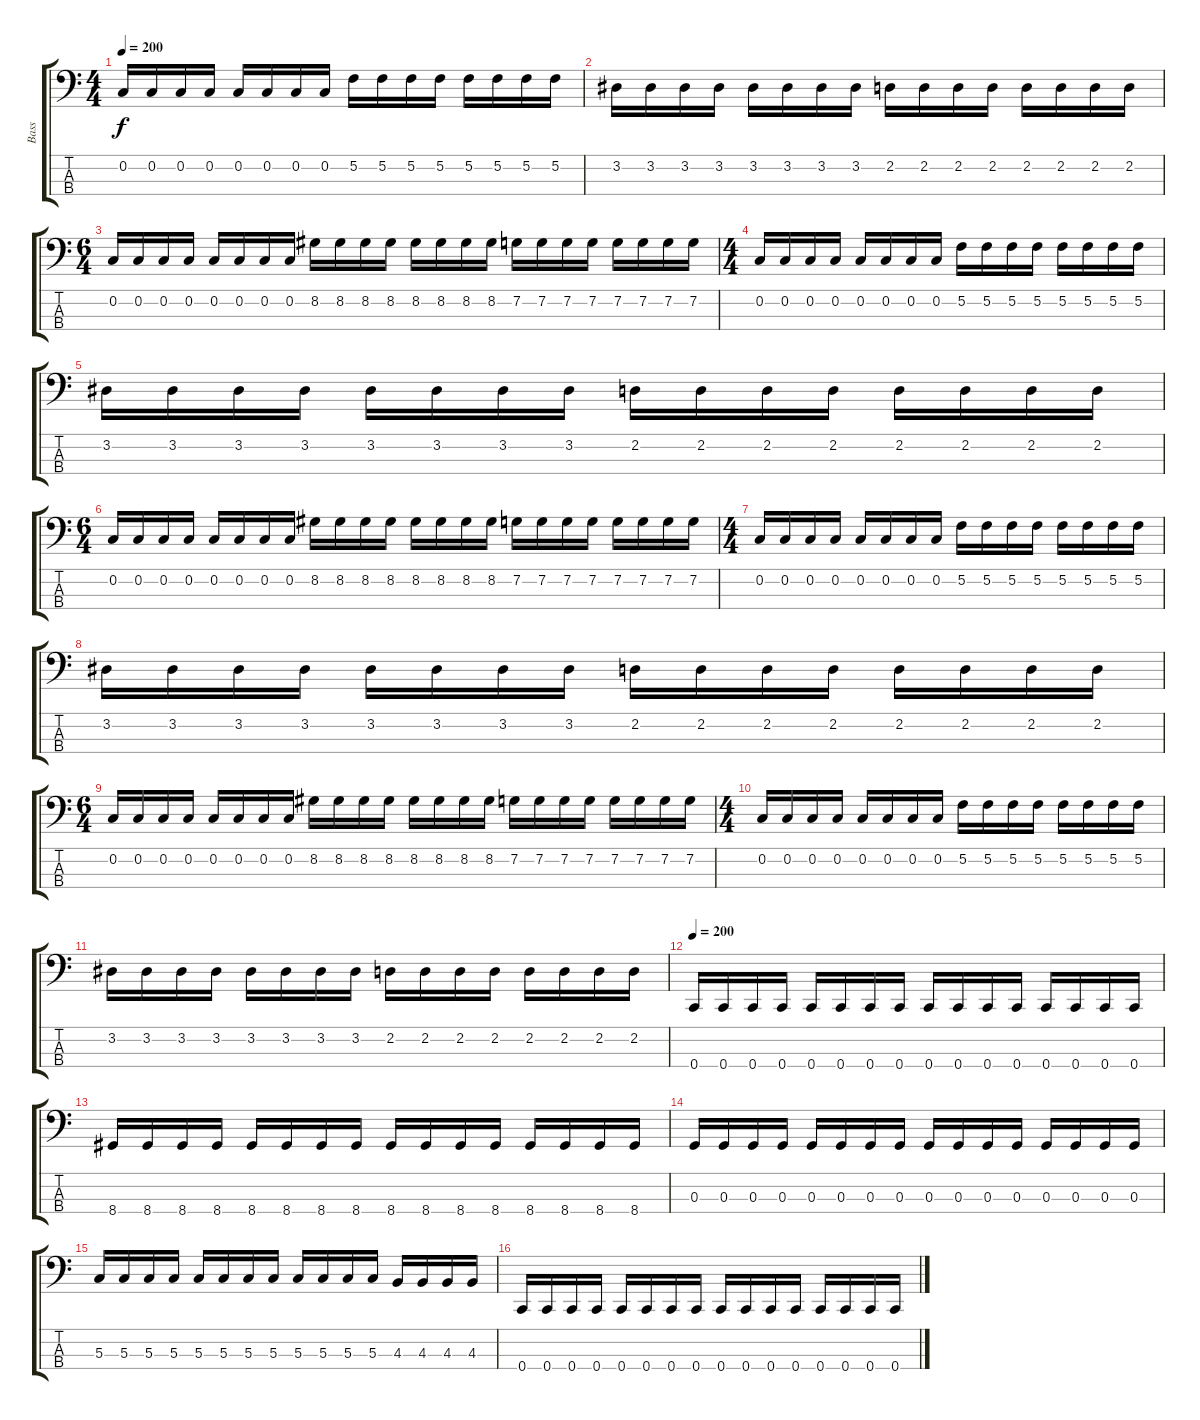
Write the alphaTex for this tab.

\track ("Bass" "Bass") {instrument electricbasspick}
\staff {score tabs}
\tuning (F2 C2 G1 C1) {hide}
\ts (4 4)
\tempo 200
\clef f4
\ks c
0.2.16{dy f} 0.2.16 0.2.16 0.2.16 0.2.16 0.2.16 0.2.16 0.2.16 5.2.16 5.2.16 5.2.16 5.2.16 5.2.16 5.2.16 5.2.16 5.2.16 |
3.2.16 3.2.16 3.2.16 3.2.16 3.2.16 3.2.16 3.2.16 3.2.16 2.2.16 2.2.16 2.2.16 2.2.16 2.2.16 2.2.16 2.2.16 2.2.16 |
\ts (6 4)
0.2.16 0.2.16 0.2.16 0.2.16 0.2.16 0.2.16 0.2.16 0.2.16 8.2.16 8.2.16 8.2.16 8.2.16 8.2.16 8.2.16 8.2.16 8.2.16 7.2.16 7.2.16 7.2.16 7.2.16 7.2.16 7.2.16 7.2.16 7.2.16 |
\ts (4 4)
0.2.16 0.2.16 0.2.16 0.2.16 0.2.16 0.2.16 0.2.16 0.2.16 5.2.16 5.2.16 5.2.16 5.2.16 5.2.16 5.2.16 5.2.16 5.2.16 |
3.2.16 3.2.16 3.2.16 3.2.16 3.2.16 3.2.16 3.2.16 3.2.16 2.2.16 2.2.16 2.2.16 2.2.16 2.2.16 2.2.16 2.2.16 2.2.16 |
\ts (6 4)
0.2.16 0.2.16 0.2.16 0.2.16 0.2.16 0.2.16 0.2.16 0.2.16 8.2.16 8.2.16 8.2.16 8.2.16 8.2.16 8.2.16 8.2.16 8.2.16 7.2.16 7.2.16 7.2.16 7.2.16 7.2.16 7.2.16 7.2.16 7.2.16 |
\ts (4 4)
0.2.16 0.2.16 0.2.16 0.2.16 0.2.16 0.2.16 0.2.16 0.2.16 5.2.16 5.2.16 5.2.16 5.2.16 5.2.16 5.2.16 5.2.16 5.2.16 |
3.2.16 3.2.16 3.2.16 3.2.16 3.2.16 3.2.16 3.2.16 3.2.16 2.2.16 2.2.16 2.2.16 2.2.16 2.2.16 2.2.16 2.2.16 2.2.16 |
\ts (6 4)
0.2.16 0.2.16 0.2.16 0.2.16 0.2.16 0.2.16 0.2.16 0.2.16 8.2.16 8.2.16 8.2.16 8.2.16 8.2.16 8.2.16 8.2.16 8.2.16 7.2.16 7.2.16 7.2.16 7.2.16 7.2.16 7.2.16 7.2.16 7.2.16 |
\ts (4 4)
0.2.16 0.2.16 0.2.16 0.2.16 0.2.16 0.2.16 0.2.16 0.2.16 5.2.16 5.2.16 5.2.16 5.2.16 5.2.16 5.2.16 5.2.16 5.2.16 |
3.2.16 3.2.16 3.2.16 3.2.16 3.2.16 3.2.16 3.2.16 3.2.16 2.2.16 2.2.16 2.2.16 2.2.16 2.2.16 2.2.16 2.2.16 2.2.16 |
\tempo 200
0.4.16 0.4.16 0.4.16 0.4.16 0.4.16 0.4.16 0.4.16 0.4.16 0.4.16 0.4.16 0.4.16 0.4.16 0.4.16 0.4.16 0.4.16 0.4.16 |
8.4.16 8.4.16 8.4.16 8.4.16 8.4.16 8.4.16 8.4.16 8.4.16 8.4.16 8.4.16 8.4.16 8.4.16 8.4.16 8.4.16 8.4.16 8.4.16 |
0.3.16 0.3.16 0.3.16 0.3.16 0.3.16 0.3.16 0.3.16 0.3.16 0.3.16 0.3.16 0.3.16 0.3.16 0.3.16 0.3.16 0.3.16 0.3.16 |
5.3.16 5.3.16 5.3.16 5.3.16 5.3.16 5.3.16 5.3.16 5.3.16 5.3.16 5.3.16 5.3.16 5.3.16 4.3.16 4.3.16 4.3.16 4.3.16 |
0.4.16 0.4.16 0.4.16 0.4.16 0.4.16 0.4.16 0.4.16 0.4.16 0.4.16 0.4.16 0.4.16 0.4.16 0.4.16 0.4.16 0.4.16 0.4.16
